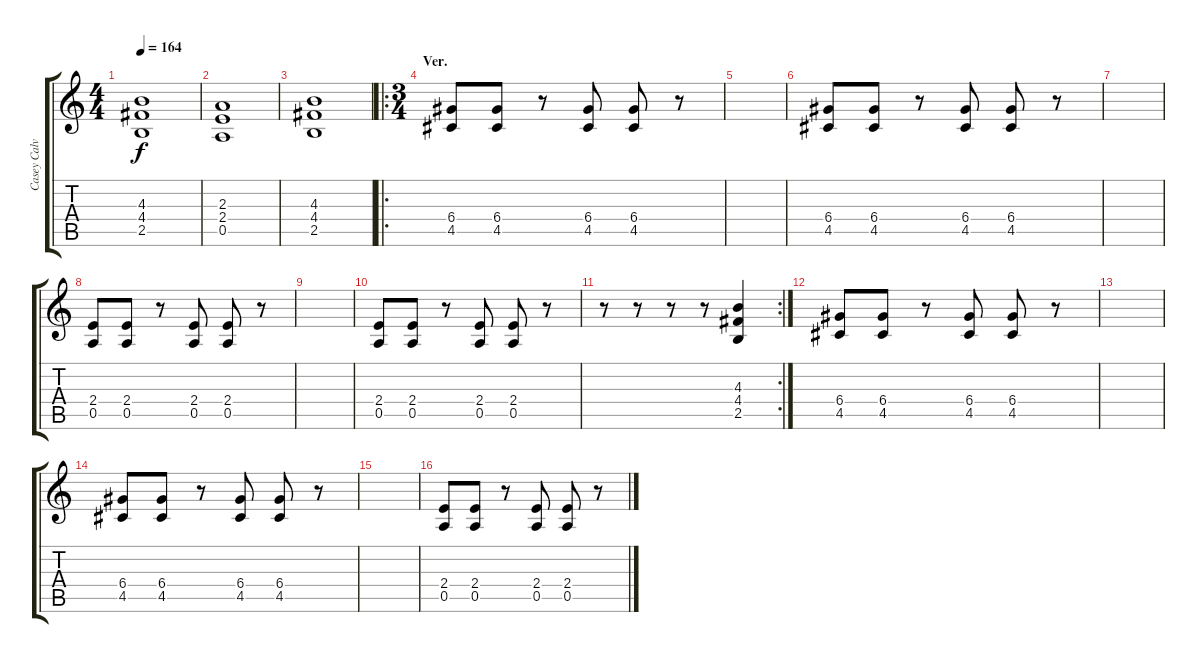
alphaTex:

\track ("Casey Calvert (Guitar)" "Casey Calv") {instrument distortionguitar}
\staff {score tabs}
\tuning (E4 B3 G3 D3 A2 E2) {hide}
\ts (4 4)
\tempo 164
\clef g2
\ks c
(4.3 4.4 2.5).1{dy f} |
(2.3 2.4 0.5).1 |
(4.3 4.4 2.5).1 |
\ro
\ts (3 4)
\section ("" "Ver.")
(6.4 4.5).8 (6.4 4.5).8 r.8 (6.4 4.5).8 (6.4 4.5).8 r.8 |
|
(6.4 4.5).8 (6.4 4.5).8 r.8 (6.4 4.5).8 (6.4 4.5).8 r.8 |
|
(2.4 0.5).8 (2.4 0.5).8 r.8 (2.4 0.5).8 (2.4 0.5).8 r.8 |
|
(2.4 0.5).8 (2.4 0.5).8 r.8 (2.4 0.5).8 (2.4 0.5).8 r.8 |
\rc 2
r.8 r.8 r.8 r.8 (4.3 4.4 2.5).4 |
(6.4 4.5).8 (6.4 4.5).8 r.8 (6.4 4.5).8 (6.4 4.5).8 r.8 |
|
(6.4 4.5).8 (6.4 4.5).8 r.8 (6.4 4.5).8 (6.4 4.5).8 r.8 |
|
(2.4 0.5).8 (2.4 0.5).8 r.8 (2.4 0.5).8 (2.4 0.5).8 r.8
